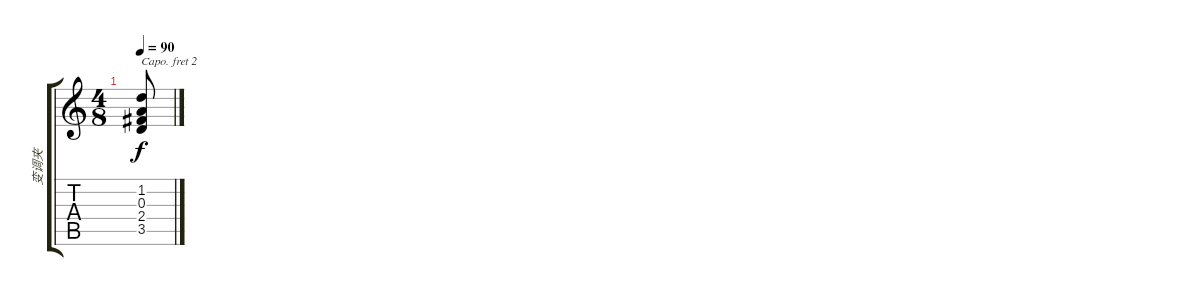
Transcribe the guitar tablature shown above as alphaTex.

\track ("变调夹" "变调夹") {instrument acousticguitarsteel}
\staff {score tabs}
\capo 2
\tuning (E4 B3 G3 D3 A2 E2) {hide}
\ts (4 8)
\tempo 90
\clef g2
\ks c
(1.2 0.3 2.4 3.5).8{dy f}
